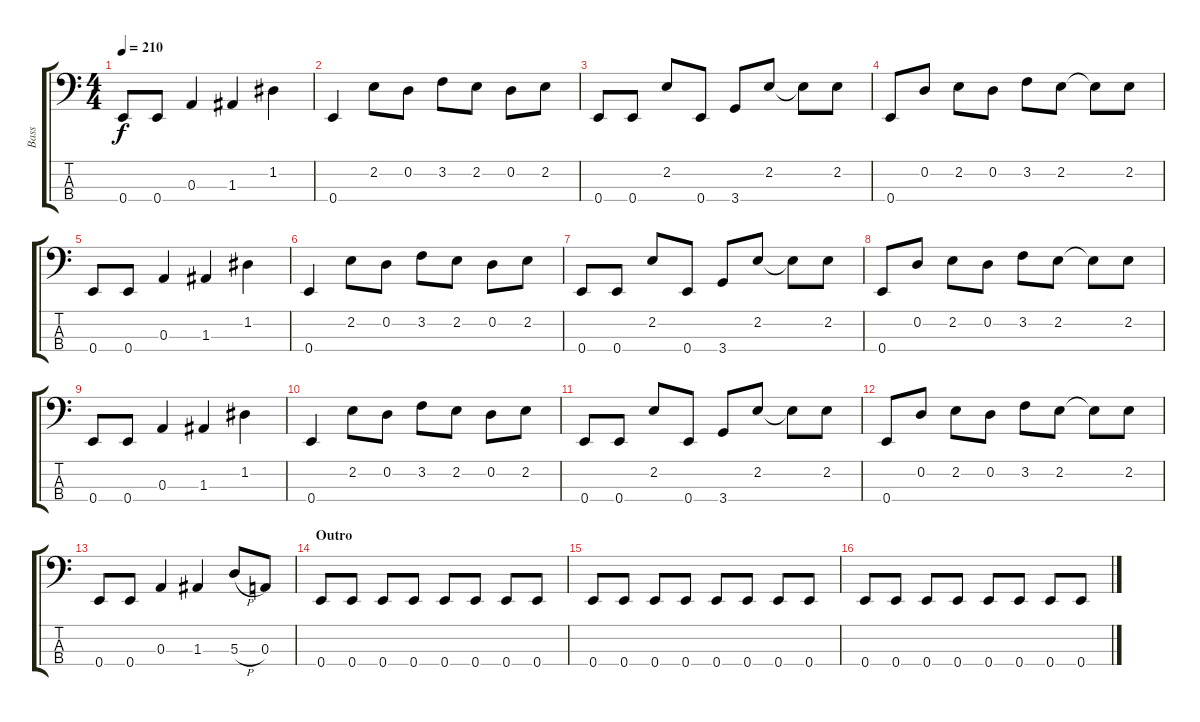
\track ("Bass" "Bass") {instrument electricbassfinger}
\staff {score tabs}
\tuning (G2 D2 A1 E1) {hide}
\ts (4 4)
\tempo 210
\clef f4
\ks c
0.4.8{dy f} 0.4.8 0.3.4 1.3.4 1.2.4 |
0.4.4 2.2.8 0.2.8 3.2.8 2.2.8 0.2.8 2.2.8 |
0.4.8 0.4.8 2.2.8 0.4.8 3.4.8 2.2.8 2.2{t}.8 2.2.8 |
0.4.8 0.2.8 2.2.8 0.2.8 3.2.8 2.2.8 2.2{t}.8 2.2.8 |
0.4.8 0.4.8 0.3.4 1.3.4 1.2.4 |
0.4.4 2.2.8 0.2.8 3.2.8 2.2.8 0.2.8 2.2.8 |
0.4.8 0.4.8 2.2.8 0.4.8 3.4.8 2.2.8 2.2{t}.8 2.2.8 |
0.4.8 0.2.8 2.2.8 0.2.8 3.2.8 2.2.8 2.2{t}.8 2.2.8 |
0.4.8 0.4.8 0.3.4 1.3.4 1.2.4 |
0.4.4 2.2.8 0.2.8 3.2.8 2.2.8 0.2.8 2.2.8 |
0.4.8 0.4.8 2.2.8 0.4.8 3.4.8 2.2.8 2.2{t}.8 2.2.8 |
0.4.8 0.2.8 2.2.8 0.2.8 3.2.8 2.2.8 2.2{t}.8 2.2.8 |
0.4.8 0.4.8 0.3.4 1.3.4 5.3{h}.8 0.3.8 |
\section ("" "Outro")
0.4.8 0.4.8 0.4.8 0.4.8 0.4.8 0.4.8 0.4.8 0.4.8 |
0.4.8 0.4.8 0.4.8 0.4.8 0.4.8 0.4.8 0.4.8 0.4.8 |
0.4.8 0.4.8 0.4.8 0.4.8 0.4.8 0.4.8 0.4.8 0.4.8
